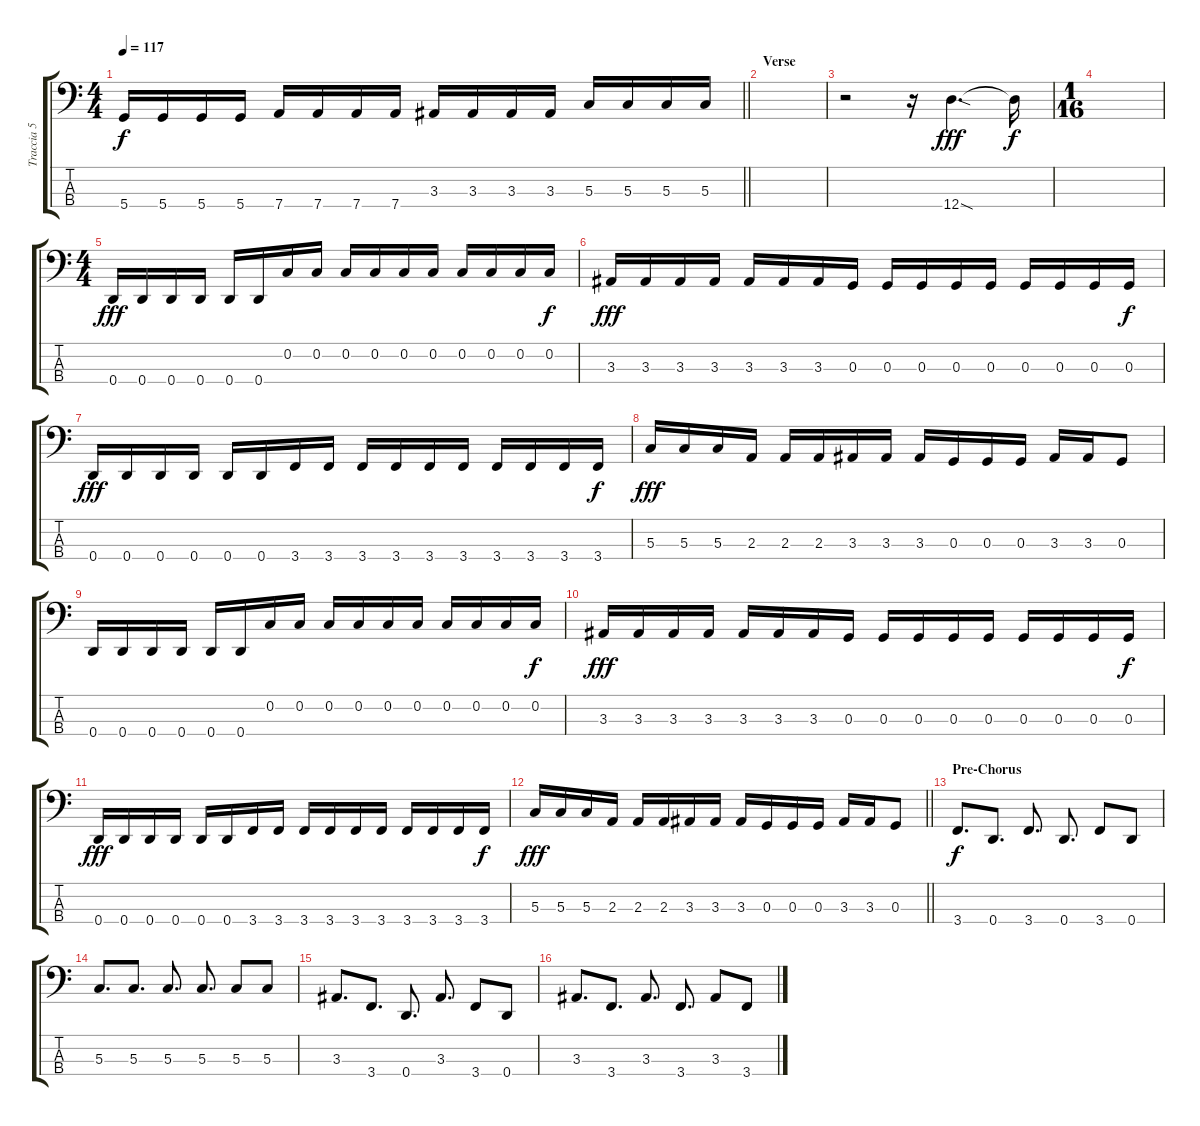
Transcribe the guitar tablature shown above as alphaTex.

\track ("Traccia 5" "Traccia 5") {instrument electricbasspick}
\staff {score tabs}
\tuning (F2 C2 G1 D1) {hide}
\ts (4 4)
\tempo 117
\clef f4
\barLineRight lightlight
\ks c
5.4.16{dy f} 5.4.16 5.4.16 5.4.16 7.4.16 7.4.16 7.4.16 7.4.16 3.3.16 3.3.16 3.3.16 3.3.16 5.3.16 5.3.16 5.3.16 5.3.16 |
\section ("" "Verse")
|
r.2 r.16 12.4{sod}.4{d dy fff} 12.4{t}.16{dy f} |
\ts (1 16)
|
\ts (4 4)
0.4.16{dy fff} 0.4.16 0.4.16 0.4.16 0.4.16 0.4.16 0.2.16 0.2.16 0.2.16 0.2.16 0.2.16 0.2.16 0.2.16 0.2.16 0.2.16 0.2.16{dy f} |
3.3.16{dy fff} 3.3.16 3.3.16 3.3.16 3.3.16 3.3.16 3.3.16 0.3.16 0.3.16 0.3.16 0.3.16 0.3.16 0.3.16 0.3.16 0.3.16 0.3.16{dy f} |
0.4.16{dy fff} 0.4.16 0.4.16 0.4.16 0.4.16 0.4.16 3.4.16 3.4.16 3.4.16 3.4.16 3.4.16 3.4.16 3.4.16 3.4.16 3.4.16 3.4.16{dy f} |
5.3.16{dy fff} 5.3.16 5.3.16 2.3.16 2.3.16 2.3.16 3.3.16 3.3.16 3.3.16 0.3.16 0.3.16 0.3.16 3.3.16 3.3.16 0.3.8 |
0.4.16 0.4.16 0.4.16 0.4.16 0.4.16 0.4.16 0.2.16 0.2.16 0.2.16 0.2.16 0.2.16 0.2.16 0.2.16 0.2.16 0.2.16 0.2.16{dy f} |
3.3.16{dy fff} 3.3.16 3.3.16 3.3.16 3.3.16 3.3.16 3.3.16 0.3.16 0.3.16 0.3.16 0.3.16 0.3.16 0.3.16 0.3.16 0.3.16 0.3.16{dy f} |
0.4.16{dy fff} 0.4.16 0.4.16 0.4.16 0.4.16 0.4.16 3.4.16 3.4.16 3.4.16 3.4.16 3.4.16 3.4.16 3.4.16 3.4.16 3.4.16 3.4.16{dy f} |
\barLineRight lightlight
5.3.16{dy fff} 5.3.16 5.3.16 2.3.16 2.3.16 2.3.16 3.3.16 3.3.16 3.3.16 0.3.16 0.3.16 0.3.16 3.3.16 3.3.16 0.3.8 |
\section ("" "Pre-Chorus")
3.4.8{d dy f} 0.4.8{d} 3.4.8{d} 0.4.8{d} 3.4.8 0.4.8 |
5.3.8{d} 5.3.8{d} 5.3.8{d} 5.3.8{d} 5.3.8 5.3.8 |
3.3.8{d} 3.4.8{d} 0.4.8{d} 3.3.8{d} 3.4.8 0.4.8 |
3.3.8{d} 3.4.8{d} 3.3.8{d} 3.4.8{d} 3.3.8 3.4.8
